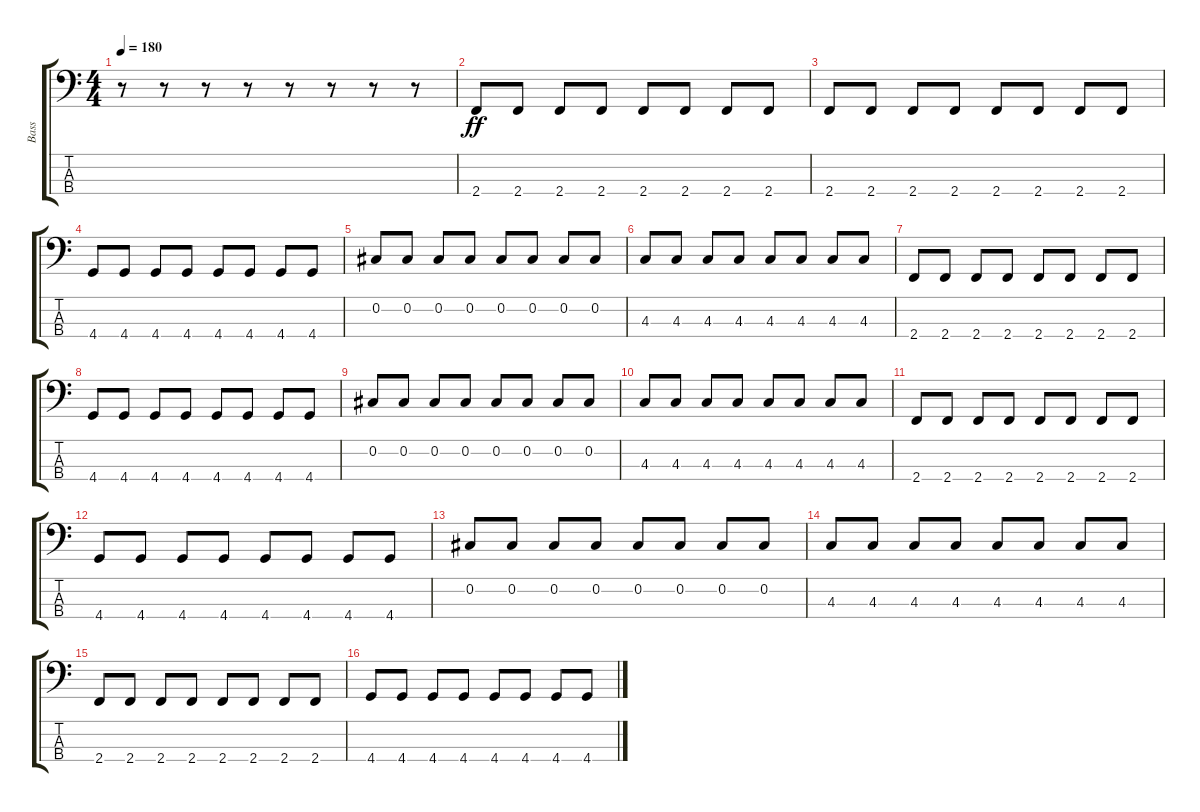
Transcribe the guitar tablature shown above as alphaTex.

\track ("Bass" "Bass") {instrument electricbassfinger}
\staff {score tabs}
\tuning (Gb2 Db2 Ab1 Eb1) {hide}
\ts (4 4)
\tempo 180
\clef f4
\ks c
r.8{dy ff} r.8 r.8 r.8 r.8 r.8 r.8 r.8 |
2.4.8 2.4.8 2.4.8 2.4.8 2.4.8 2.4.8 2.4.8 2.4.8 |
2.4.8 2.4.8 2.4.8 2.4.8 2.4.8 2.4.8 2.4.8 2.4.8 |
4.4.8 4.4.8 4.4.8 4.4.8 4.4.8 4.4.8 4.4.8 4.4.8 |
0.2.8 0.2.8 0.2.8 0.2.8 0.2.8 0.2.8 0.2.8 0.2.8 |
4.3.8 4.3.8 4.3.8 4.3.8 4.3.8 4.3.8 4.3.8 4.3.8 |
2.4.8 2.4.8 2.4.8 2.4.8 2.4.8 2.4.8 2.4.8 2.4.8 |
4.4.8 4.4.8 4.4.8 4.4.8 4.4.8 4.4.8 4.4.8 4.4.8 |
0.2.8 0.2.8 0.2.8 0.2.8 0.2.8 0.2.8 0.2.8 0.2.8 |
4.3.8 4.3.8 4.3.8 4.3.8 4.3.8 4.3.8 4.3.8 4.3.8 |
2.4.8 2.4.8 2.4.8 2.4.8 2.4.8 2.4.8 2.4.8 2.4.8 |
4.4.8 4.4.8 4.4.8 4.4.8 4.4.8 4.4.8 4.4.8 4.4.8 |
0.2.8 0.2.8 0.2.8 0.2.8 0.2.8 0.2.8 0.2.8 0.2.8 |
4.3.8 4.3.8 4.3.8 4.3.8 4.3.8 4.3.8 4.3.8 4.3.8 |
2.4.8 2.4.8 2.4.8 2.4.8 2.4.8 2.4.8 2.4.8 2.4.8 |
4.4.8 4.4.8 4.4.8 4.4.8 4.4.8 4.4.8 4.4.8 4.4.8
